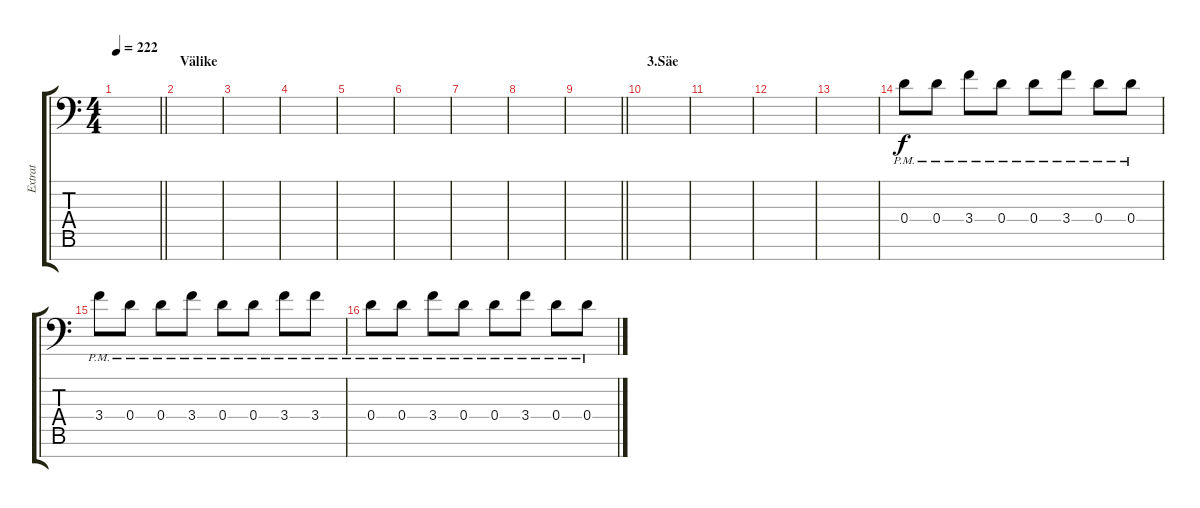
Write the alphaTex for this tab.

\track ("Extrat" "Extrat") {instrument distortionguitar}
\staff {score tabs}
\tuning (E4 B3 G3 D3 A2 D2 A1) {hide}
\ts (4 4)
\tempo 222
\clef f4
\barLineRight lightlight
\ks c
|
\section ("" "Välike")
|
|
|
|
|
|
|
\barLineRight lightlight
|
\section ("" "3.Säe")
|
|
|
|
0.4{pm}.8 0.4{pm}.8 3.4{pm}.8 0.4{pm}.8 0.4{pm}.8 3.4{pm}.8 0.4{pm}.8 0.4{pm}.8 |
3.4{pm}.8 0.4{pm}.8 0.4{pm}.8 3.4{pm}.8 0.4{pm}.8 0.4{pm}.8 3.4{pm}.8 3.4{pm}.8 |
0.4{pm}.8 0.4{pm}.8 3.4{pm}.8 0.4{pm}.8 0.4{pm}.8 3.4{pm}.8 0.4{pm}.8 0.4{pm}.8
